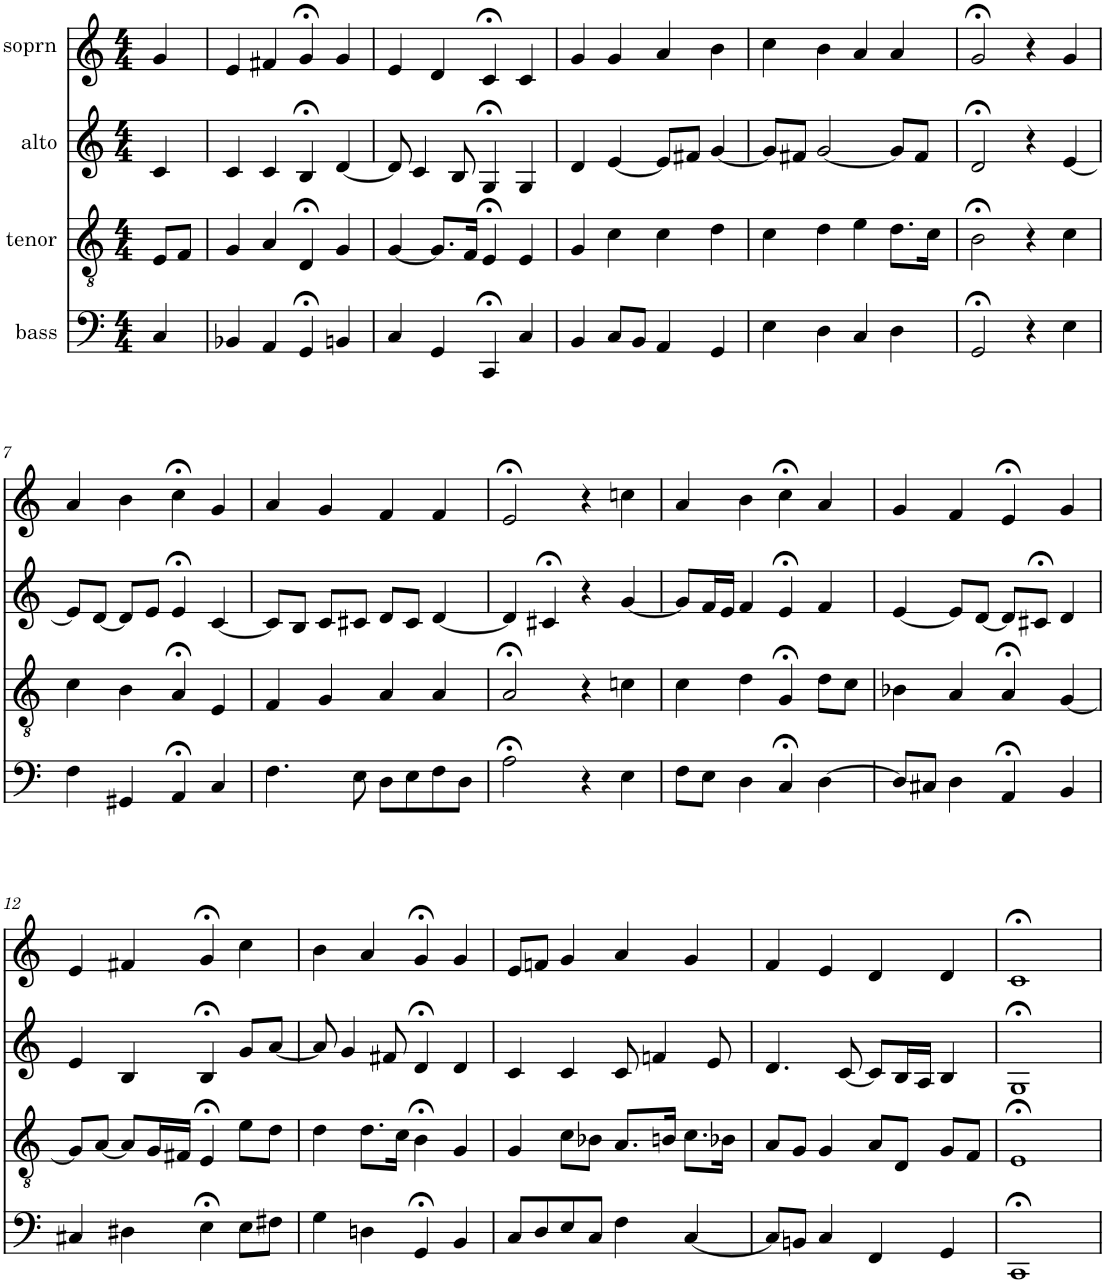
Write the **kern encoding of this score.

**kern	**kern	**kern	**kern
*part4	*part3	*part2	*part1
*staff4	*staff3	*staff2	*staff1
*I"bass	*I"tenor	*I"alto	*I"soprn
*clefF4	*clefGv2	*clefG2	*clefG2
*k[]	*k[]	*k[]	*k[]
*M4/4	*M4/4	*M4/4	*M4/4
=1	=1	=1	=1
4C/	8E/L	4c/	4g/
.	8F/J	.	.
=2	=2	=2	=2
4BB-X/	4G/	4c/	4e/
4AA/	4A/	4c/	4f#X/
4GG;</	4D;</	4B;</	4g;</
4BBn/	4G/	[4d/	4g/
=3	=3	=3	=3
4C/	[4G/	8d/]	4e/
.	.	4c/	.
4GG/	8.G/L]	.	4d/
.	.	8B/	.
.	16F/Jk	.	.
4CC;</	4E;</	4G;</	4c;</
4C/	4E/	4G/	4c/
=4	=4	=4	=4
4BB/	4G/	4d/	4g/
8C/L	4c\	[4e/	4g/
8BB/J	.	.	.
4AA/	4c\	8e/L]	4a/
.	.	8f#X/J	.
4GG/	4d\	[4g/	4b\
=5	=5	=5	=5
4E\	4c\	8g/L]	4cc\
.	.	8f#X/J	.
4D\	4d\	[2g/	4b\
4C/	4e\	.	4a/
4D\	8.d\L	8g/L]	4a/
.	.	8f#/J	.
.	16c\Jk	.	.
=6	=6	=6	=6
2GG;</	2B;<\	2d;</	2g;</
4r	4r	4r	4r
4E\	4c\	[4e/	4g/
!!LO:LB:g=z
=7	=7	=7	=7
4F\	4c\	8e/L]	4a/
.	.	[8d/J	.
4GG#X/	4B\	8d/L]	4b\
.	.	8e/J	.
4AA;</	4A;</	4e;</	4cc;<\
4C/	4E/	[4c/	4g/
=8	=8	=8	=8
4.F\	4F/	8c/L]	4a/
.	.	8B/J	.
.	4G/	8c/L	4g/
8E\	.	8c#X/J	.
8D\L	4A/	8d/L	4f/
8E\	.	8c#/J	.
8F\	4A/	[4d/	4f/
8D\J	.	.	.
=9	=9	=9	=9
2A;<\	2A;</	4d/]	2e;</
.	.	4c#X;</	.
4r	4r	4r	4r
4E\	4cn\	[4g/	4ccn\
=10	=10	=10	=10
8F\L	4c\	8g/L]	4a/
8E\J	.	16f/L	.
.	.	16e/JJ	.
4D\	4d\	4f/	4b\
4C;</	4G;</	4e;</	4cc;<\
[4D\	8d\L	4f/	4a/
.	8c\J	.	.
=11	=11	=11	=11
8D/L]	4B-X\	[4e/	4g/
8C#X/J	.	.	.
4D\	4A/	8e/L]	4f/
.	.	[8d/J	.
4AA;</	4A;</	8d/L]	4e;</
.	.	8c#X;</J	.
4BB/	[4G/	4d/	4g/
!!LO:LB:g=z
=12	=12	=12	=12
4C#X/	8G/L]	4e/	4e/
.	[8A/J	.	.
4D#X\	8A/L]	4B/	4f#X/
.	16G/L	.	.
.	16F#X/JJ	.	.
4E;<\	4E;</	4B;</	4g;</
8E\L	8e\L	8g/L	4cc\
8F#X\J	8d\J	[8a/J	.
=13	=13	=13	=13
4G\	4d\	8a/]	4b\
.	.	4g/	.
4Dn\	8.d\L	.	4a/
.	.	8f#X/	.
.	16c\Jk	.	.
4GG;</	4B;<\	4d;</	4g;</
4BB/	4G/	4d/	4g/
=14	=14	=14	=14
8C/L	4G/	4c/	8e/L
8D/	.	.	8fn/J
8E/	8c\L	4c/	4g/
8C/J	8B-X\J	.	.
4F\	8.A/L	8c/	4a/
.	.	4fn/	.
.	16Bn/Jk	.	.
[4C/	8.c\L	.	4g/
.	.	8e/	.
.	16B-X\Jk	.	.
=15	=15	=15	=15
8C/L]	8A/L	4.d/	4f/
8BBn/J	8G/J	.	.
4C/	4G/	.	4e/
.	.	[8c/	.
4FF/	8A/L	8c/L]	4d/
.	8D/J	16B/L	.
.	.	16A/JJ	.
4GG/	8G/L	4B/	4d/
.	8F/J	.	.
=16	=16	=16	=16
1CC;<	1E;<	1G;<	1c;<
=	=	=	=
*-	*-	*-	*-
